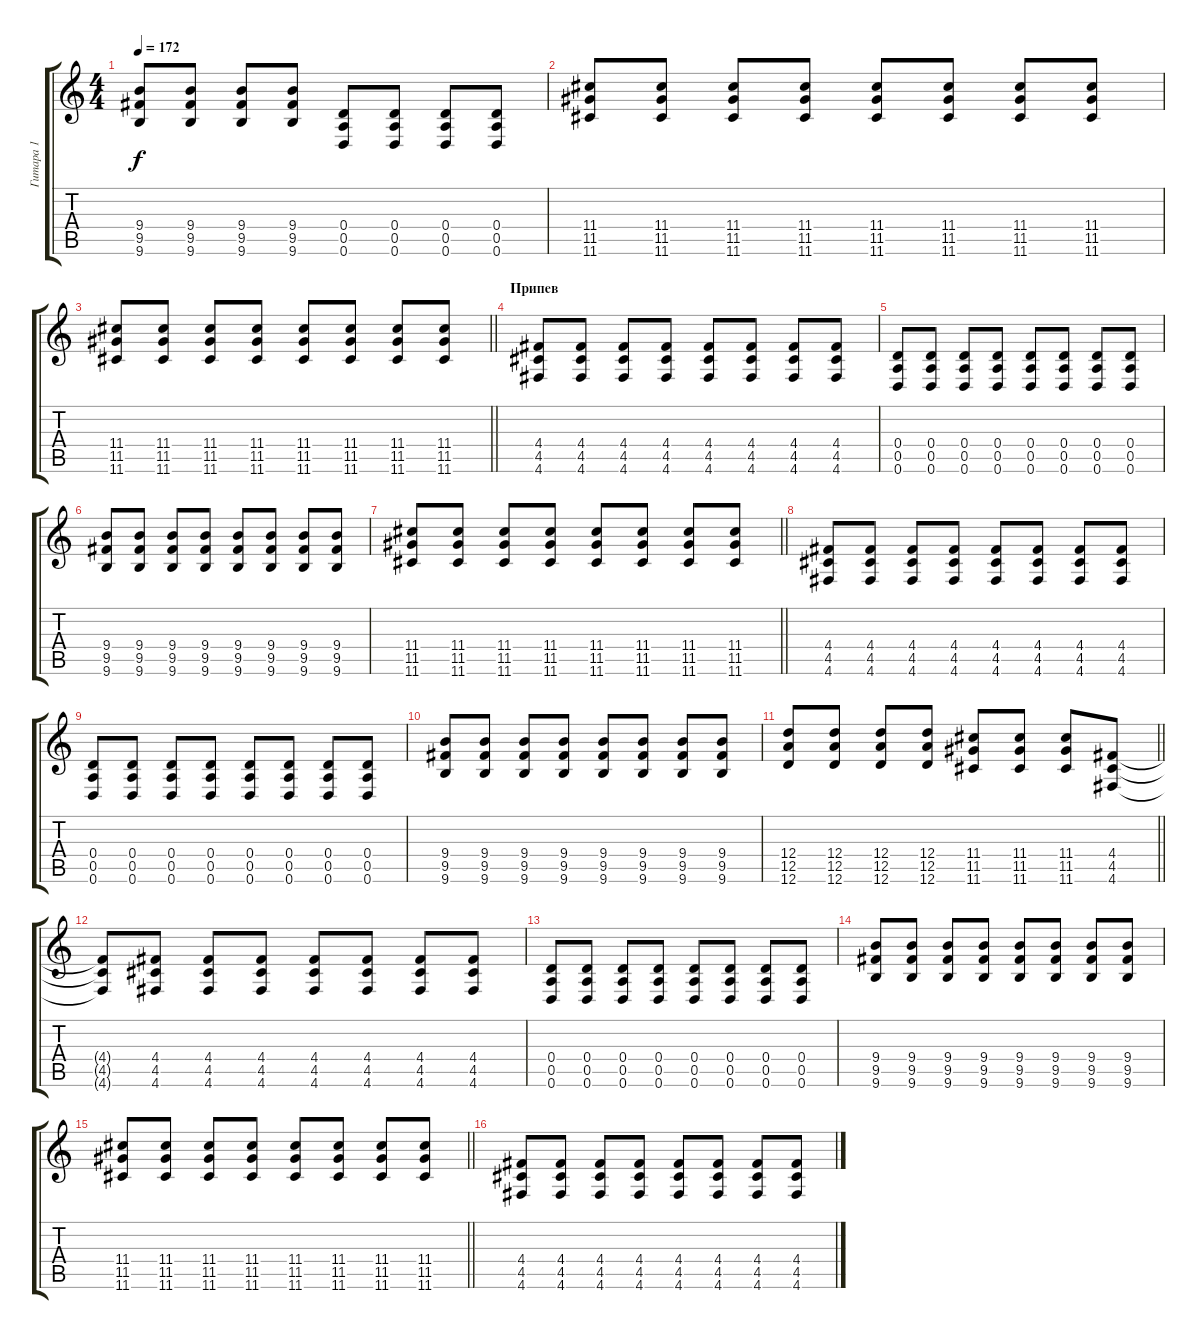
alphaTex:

\track ("Гитара 1" "Гитара 1") {instrument distortionguitar}
\staff {score tabs}
\tuning (E4 B3 G3 D3 A2 D2) {hide}
\ts (4 4)
\tempo 172
\clef g2
\ks c
(9.4 9.5 9.6).8{dy f} (9.4 9.5 9.6).8 (9.4 9.5 9.6).8 (9.4 9.5 9.6).8 (0.4 0.5 0.6).8 (0.4 0.5 0.6).8 (0.4 0.5 0.6).8 (0.4 0.5 0.6).8 |
(11.4 11.5 11.6).8 (11.4 11.5 11.6).8 (11.4 11.5 11.6).8 (11.4 11.5 11.6).8 (11.4 11.5 11.6).8 (11.4 11.5 11.6).8 (11.4 11.5 11.6).8 (11.4 11.5 11.6).8 |
\barLineRight lightlight
(11.4 11.5 11.6).8 (11.4 11.5 11.6).8 (11.4 11.5 11.6).8 (11.4 11.5 11.6).8 (11.4 11.5 11.6).8 (11.4 11.5 11.6).8 (11.4 11.5 11.6).8 (11.4 11.5 11.6).8 |
\section ("" "Припев")
(4.4 4.5 4.6).8 (4.4 4.5 4.6).8 (4.4 4.5 4.6).8 (4.4 4.5 4.6).8 (4.4 4.5 4.6).8 (4.4 4.5 4.6).8 (4.4 4.5 4.6).8 (4.4 4.5 4.6).8 |
(0.4 0.5 0.6).8 (0.4 0.5 0.6).8 (0.4 0.5 0.6).8 (0.4 0.5 0.6).8 (0.4 0.5 0.6).8 (0.4 0.5 0.6).8 (0.4 0.5 0.6).8 (0.4 0.5 0.6).8 |
(9.4 9.5 9.6).8 (9.4 9.5 9.6).8 (9.4 9.5 9.6).8 (9.4 9.5 9.6).8 (9.4 9.5 9.6).8 (9.4 9.5 9.6).8 (9.4 9.5 9.6).8 (9.4 9.5 9.6).8 |
\barLineRight lightlight
(11.4 11.5 11.6).8 (11.4 11.5 11.6).8 (11.4 11.5 11.6).8 (11.4 11.5 11.6).8 (11.4 11.5 11.6).8 (11.4 11.5 11.6).8 (11.4 11.5 11.6).8 (11.4 11.5 11.6).8 |
(4.4 4.5 4.6).8 (4.4 4.5 4.6).8 (4.4 4.5 4.6).8 (4.4 4.5 4.6).8 (4.4 4.5 4.6).8 (4.4 4.5 4.6).8 (4.4 4.5 4.6).8 (4.4 4.5 4.6).8 |
(0.4 0.5 0.6).8 (0.4 0.5 0.6).8 (0.4 0.5 0.6).8 (0.4 0.5 0.6).8 (0.4 0.5 0.6).8 (0.4 0.5 0.6).8 (0.4 0.5 0.6).8 (0.4 0.5 0.6).8 |
(9.4 9.5 9.6).8 (9.4 9.5 9.6).8 (9.4 9.5 9.6).8 (9.4 9.5 9.6).8 (9.4 9.5 9.6).8 (9.4 9.5 9.6).8 (9.4 9.5 9.6).8 (9.4 9.5 9.6).8 |
\barLineRight lightlight
(12.4 12.5 12.6).8 (12.4 12.5 12.6).8 (12.4 12.5 12.6).8 (12.4 12.5 12.6).8 (11.4 11.5 11.6).8 (11.4 11.5 11.6).8 (11.4 11.5 11.6).8 (4.4 4.5 4.6).8 |
\section ("" "")
(4.4{t} 4.5{t} 4.6{t}).8 (4.4 4.5 4.6).8 (4.4 4.5 4.6).8 (4.4 4.5 4.6).8 (4.4 4.5 4.6).8 (4.4 4.5 4.6).8 (4.4 4.5 4.6).8 (4.4 4.5 4.6).8 |
(0.4 0.5 0.6).8 (0.4 0.5 0.6).8 (0.4 0.5 0.6).8 (0.4 0.5 0.6).8 (0.4 0.5 0.6).8 (0.4 0.5 0.6).8 (0.4 0.5 0.6).8 (0.4 0.5 0.6).8 |
(9.4 9.5 9.6).8 (9.4 9.5 9.6).8 (9.4 9.5 9.6).8 (9.4 9.5 9.6).8 (9.4 9.5 9.6).8 (9.4 9.5 9.6).8 (9.4 9.5 9.6).8 (9.4 9.5 9.6).8 |
\barLineRight lightlight
(11.4 11.5 11.6).8 (11.4 11.5 11.6).8 (11.4 11.5 11.6).8 (11.4 11.5 11.6).8 (11.4 11.5 11.6).8 (11.4 11.5 11.6).8 (11.4 11.5 11.6).8 (11.4 11.5 11.6).8 |
(4.4 4.5 4.6).8 (4.4 4.5 4.6).8 (4.4 4.5 4.6).8 (4.4 4.5 4.6).8 (4.4 4.5 4.6).8 (4.4 4.5 4.6).8 (4.4 4.5 4.6).8 (4.4 4.5 4.6).8
